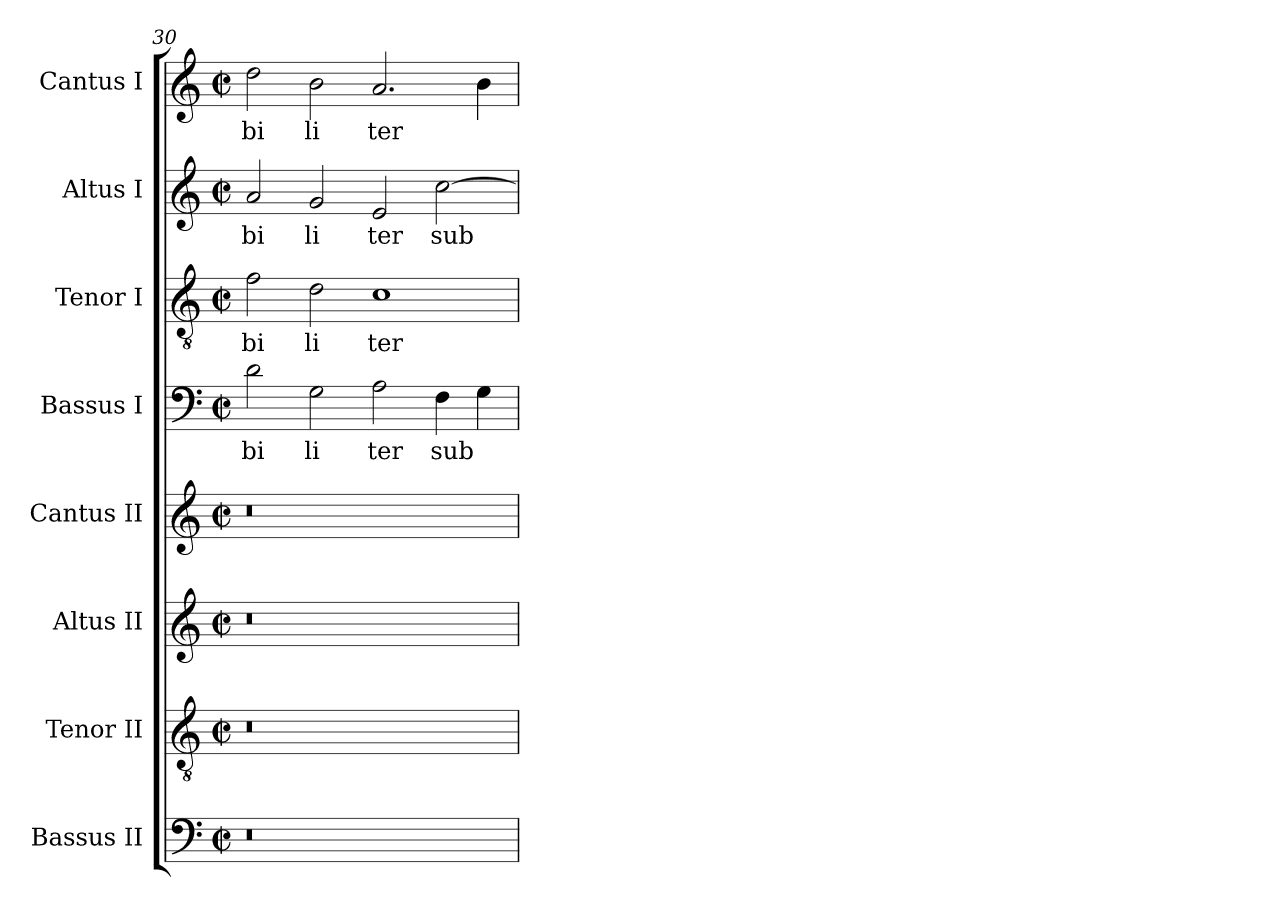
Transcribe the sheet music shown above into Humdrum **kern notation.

**kern	**kern	**kern	**kern	**kern	**text	**kern	**text	**kern	**text	**kern	**text
*part8	*part7	*part6	*part5	*part4	*part4	*part3	*part3	*part2	*part2	*part1	*part1
*staff8	*staff7	*staff6	*staff5	*staff4	*staff4	*staff3	*staff3	*staff2	*staff2	*staff1	*staff1
*I"Bassus II	*I"Tenor II	*I"Altus II	*I"Cantus II	*I"Bassus I	*	*I"Tenor I	*	*I"Altus I	*	*I"Cantus I	*
*clefF4	*clefGv2	*clefG2	*clefG2	*clefF4	*	*clefGv2	*	*clefG2	*	*clefG2	*
*M2/2	*M2/2	*M2/2	*M2/2	*M2/2	*	*M2/2	*	*M2/2	*	*M2/2	*
*met(c|)	*met(c|)	*met(c|)	*met(c|)	*met(c|)	*	*met(c|)	*	*met(c|)	*	*met(c|)	*
=30	=30	=30	=30	=30	=30	=30	=30	=30	=30	=30	=30
!	!	!	!	!	!LO:LY:b:cj	!	!LO:LY:b:cj	!	!LO:LY:b:cj	!	!LO:LY:b:cj
0r	0r	0r	0r	2d\	bi	2f\	bi	2a/	bi	2dd\	bi
!	!	!	!	!	!LO:LY:b:cj	!	!LO:LY:b:cj	!	!LO:LY:b:cj	!	!LO:LY:b:cj
.	.	.	.	2G\	li	2d\	li	2g/	li	2b\	li
!	!	!	!	!	!LO:LY:b:cj	!	!LO:LY:b:cj	!	!LO:LY:b:cj	!	!LO:LY:b
.	.	.	.	2A\	ter	1c	ter	2e/	ter	2.a/	ter
!	!	!	!	!	!LO:LY:b	!	!	!	!LO:LY:b	!	!
.	.	.	.	4F\	sub	.	.	[>2cc\	sub	.	.
.	.	.	.	4G\	.	.	.	.	.	4b\	.
=	=	=	=	=	=	=	=	=	=	=	=
*-	*-	*-	*-	*-	*-	*-	*-	*-	*-	*-	*-
